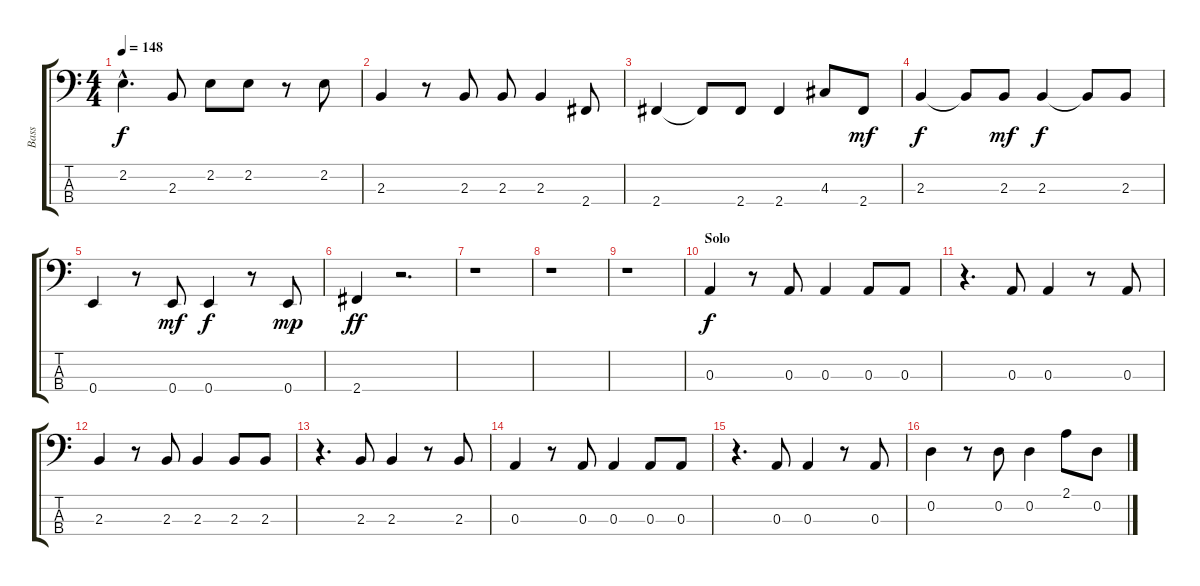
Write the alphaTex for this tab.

\track ("Bass    " "Bass    ") {instrument electricbasspick}
\staff {score tabs}
\tuning (G2 D2 A1 E1) {hide}
\ts (4 4)
\tempo 148
\clef f4
\ks c
2.2{hac}.4{d dy f} 2.3.8 2.2.8 2.2.8 r.8 2.2.8 |
2.3.4 r.8 2.3.8 2.3.8 2.3.4 2.4.8 |
2.4.4 2.4{t}.8 2.4.8 2.4.4 4.3.8 2.4.8{dy mf} |
2.3.4{dy f} 2.3{t}.8 2.3.8{dy mf} 2.3.4{dy f} 2.3{t}.8 2.3.8 |
0.4.4 r.8 0.4.8{dy mf} 0.4.4{dy f} r.8 0.4.8{dy mp} |
2.4.4{dy ff} r.2{d} |
r.1 |
r.1 |
r.1 |
\section ("" "Solo")
0.3.4{dy f} r.8 0.3.8 0.3.4 0.3.8 0.3.8 |
r.4{d} 0.3.8 0.3.4 r.8 0.3.8 |
2.3.4 r.8 2.3.8 2.3.4 2.3.8 2.3.8 |
r.4{d} 2.3.8 2.3.4 r.8 2.3.8 |
0.3.4 r.8 0.3.8 0.3.4 0.3.8 0.3.8 |
r.4{d} 0.3.8 0.3.4 r.8 0.3.8 |
0.2.4 r.8 0.2.8 0.2.4 2.1.8 0.2.8
